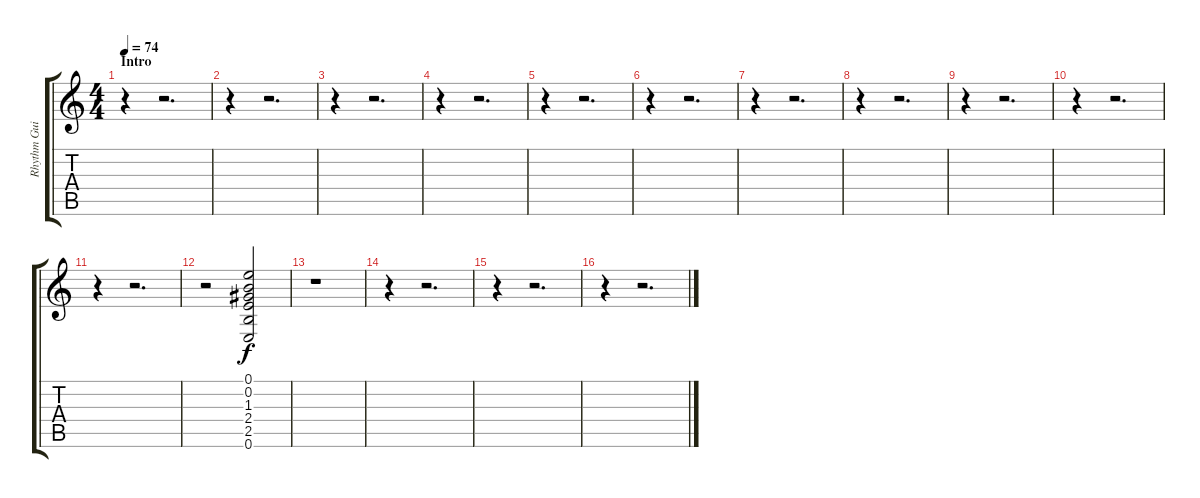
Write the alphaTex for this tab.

\track ("Rhythm Guitar" "Rhythm Gui") {instrument overdrivenguitar}
\staff {score tabs}
\tuning (E4 B3 G3 D3 A2 E2) {hide}
\ts (4 4)
\section ("" "Intro")
\tempo 74
\clef g2
\ks c
r.4{dy f instrument overdrivenguitar} r.2{d} |
r.4 r.2{d} |
r.4 r.2{d} |
r.4 r.2{d} |
r.4 r.2{d} |
r.4 r.2{d} |
r.4 r.2{d} |
r.4 r.2{d} |
r.4 r.2{d} |
r.4 r.2{d} |
r.4 r.2{d} |
r.2 (0.1 0.2 1.3 2.4 2.5 0.6).2 |
r.1 |
r.4 r.2{d} |
r.4 r.2{d} |
r.4 r.2{d}
